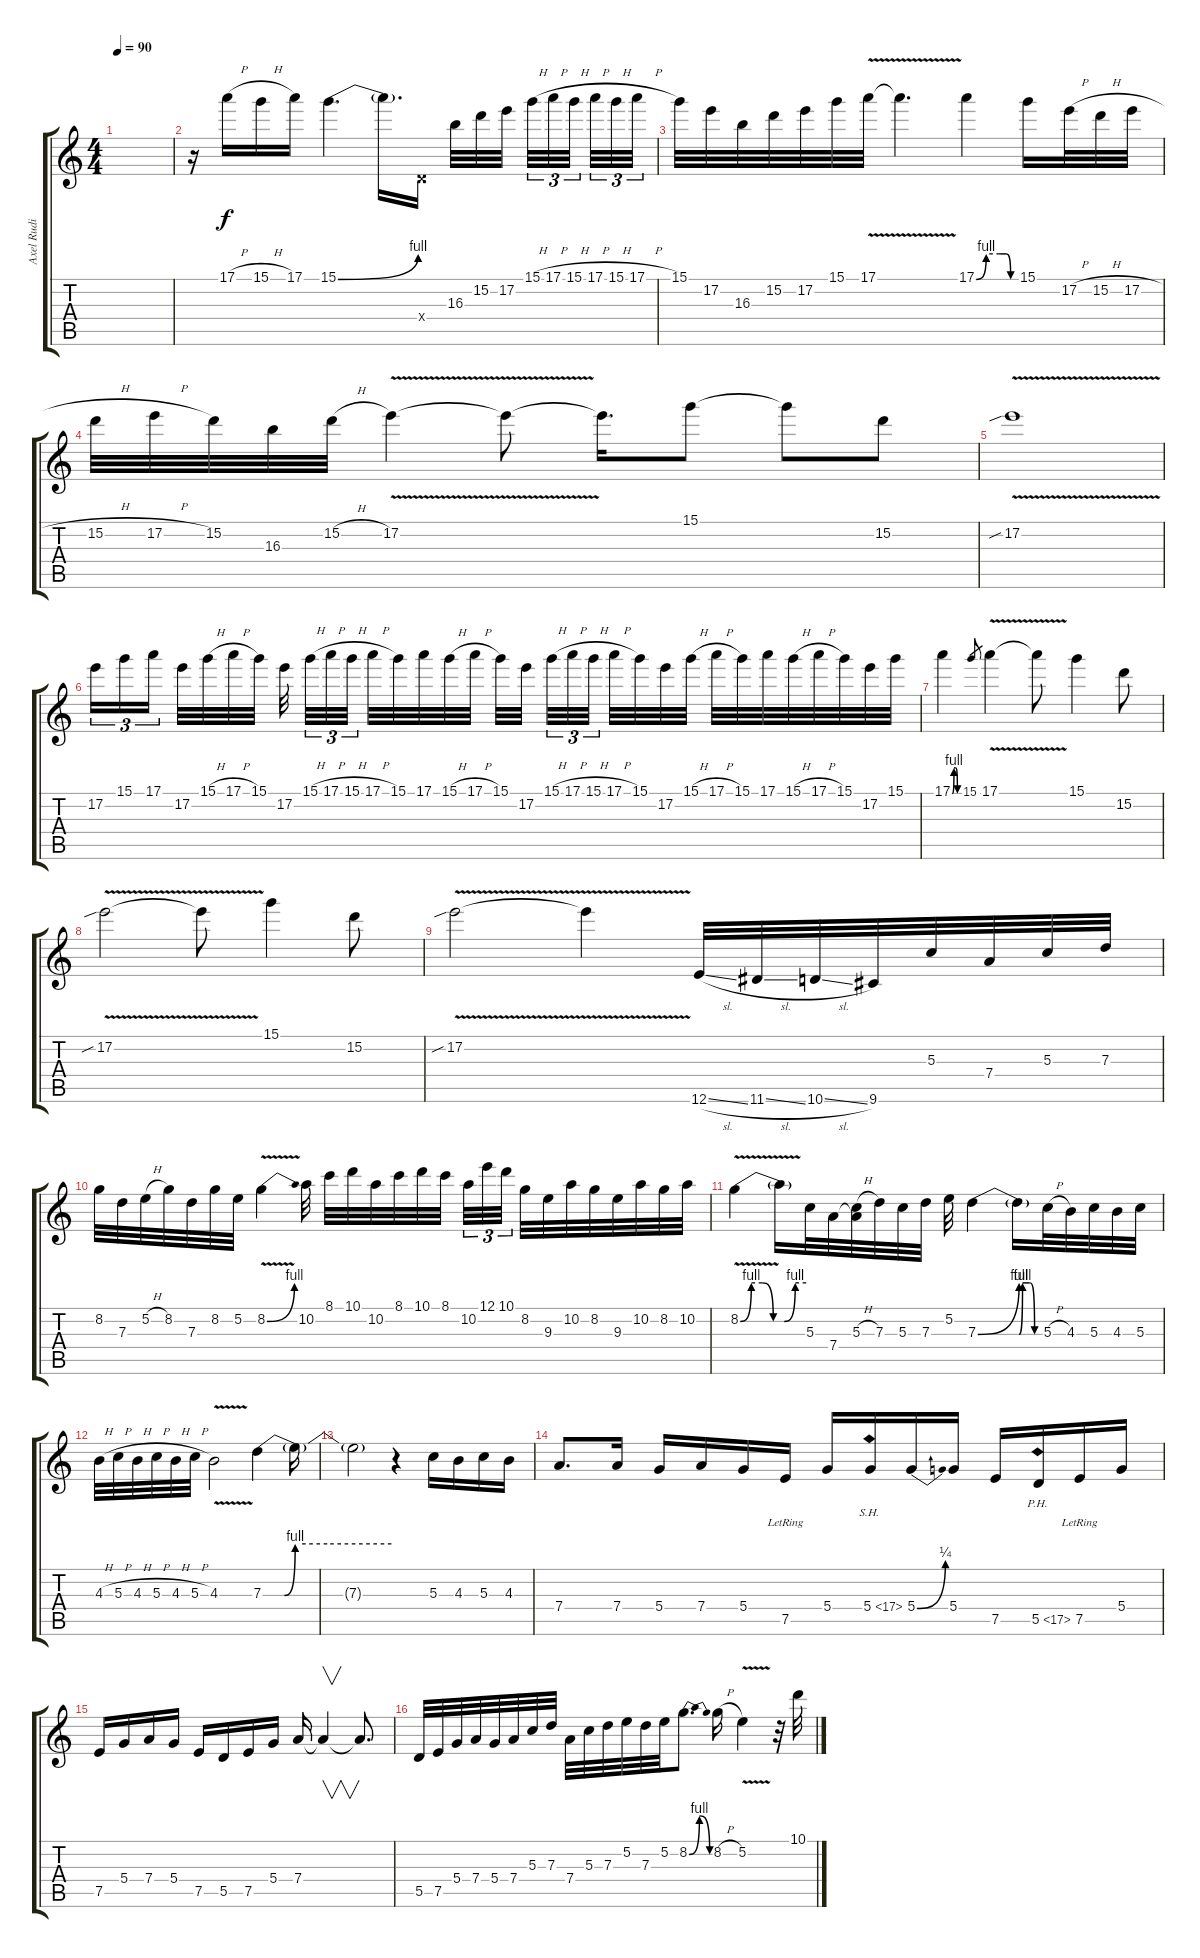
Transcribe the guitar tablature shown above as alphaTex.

\track ("Axel Rudi Pell" "Axel Rudi ") {instrument distortionguitar}
\staff {score tabs}
\tuning (E4 B3 G3 D3 A2 E2) {hide}
\ts (4 4)
\tempo 90
\clef g2
\ks c
|
r.16 17.1{h}.16 15.1{h}.16 17.1.16 15.1{be (bend 0 0 60 4)}.4{d} 15.1{t}.16{d} 0.4{x}.16 16.3.32 15.2.32 17.2.32{beam splitsecondary} 15.1{h}.32{tu (3 2)} 17.1{h}.32{tu (3 2)} 15.1{h}.32{tu (3 2) beam splitsecondary} 17.1{h}.32{tu (3 2)} 15.1{h}.32{tu (3 2)} 17.1{h}.32{tu (3 2)} |
15.1.32 17.2.32 16.3.32 15.2.32 17.2.32 15.1.32 17.1{v}.32 17.1{t}.4{d} 17.1{be (custom 0 0 15 4 36 4 45 4 52 0 60 0)}.4 15.1.16 17.2{h}.32 15.2{h}.32 17.2{h}.32 |
15.2{h}.32 17.2{h}.32 15.2.32 16.3.32 15.2{h}.32 17.2{v}.4 17.2{t}.8 17.2{t}.16{d} 15.1.8 15.1{t}.8 15.2.8 |
17.2{v sib}.1 |
17.2.16{tu (3 2)} 15.1.16{tu (3 2)} 17.1.16{tu (3 2) beam splitsecondary} 17.2.32 15.1{h}.32 17.1{h}.32 15.1.32 17.2.32{beam splitsecondary} 15.1{h}.32{tu (3 2)} 17.1{h}.32{tu (3 2)} 15.1{h}.32{tu (3 2) beam splitsecondary} 17.1{h}.32 15.1.32 17.1.32 15.1{h}.32 17.1{h}.32 15.1.32 17.2.32{beam splitsecondary} 15.1{h}.32{tu (3 2)} 17.1{h}.32{tu (3 2)} 15.1{h}.32{tu (3 2) beam splitsecondary} 17.1{h}.32 15.1.32 17.2.32 15.1{h}.32 17.1{h}.32 15.1.32 17.1.32 15.1{h}.32 17.1{h}.32 15.1.32 17.2.32 15.1.32 |
17.1{be (custom 0 0 15 4 30 4 45 0 60 0)}.4 15.1.8{gr} 17.1{v}.4 17.1{t}.8 15.1.4 15.2.8 |
17.2{v sib}.2 17.2{t}.8 15.1.4 15.2.8 |
17.2{v sib}.2 17.2{t}.4 12.6{sl}.32 11.6{sl}.32 10.6{sl}.32 9.6.32 5.3.32 7.4.32 5.3.32 7.3.32 |
8.2.32 7.3.32 5.2{h}.32 8.2.32 7.3.32 8.2.32 5.2.32 8.2{be (bend 0 0 60 4) v}.4 10.2.32 8.1.32 10.1.32 10.2.32 8.1.32 10.1.32 8.1.32{beam splitsecondary} 10.2.32{tu (3 2)} 12.1.32{tu (3 2)} 10.1.32{tu (3 2)} 8.2.32 9.3.32 10.2.32 8.2.32 9.3.32 10.2.32 8.2.32 10.2.32 |
8.2{be (custom 0 0 10 4 20 4 30 0 40 0 50 4 60 4) v}.4 8.2{t}.16 5.3.32 7.4.32 (5.3{h} 7.4{t}).32 7.3.32 5.3.32 7.3.32 5.2.32 7.3{be (bend 0 0 60 4)}.4 7.3{be (custom 0 0 10 4 30 4 32 4 45 0 60 0) t}.16 5.3{h}.32 4.3.32 5.3.32 4.3.32 5.3.32 |
4.3{h}.32 5.3{h}.32 4.3{h}.32 5.3{h}.32 4.3{h}.32 5.3{h}.32 4.3{v}.2 7.3{be (custom 0 0 10 0 15 4 30 4 60 4)}.4 7.3{t}.16 |
7.3{t}.2 r.4 5.3.16 4.3.16 5.3.16 4.3.16 |
7.4.8{d} 7.4.16 5.4.16 7.4.16 5.4.16 7.5{lr}.16 5.4.16 5.4{sh 12}.16 5.4{be (bend 0 0 60 1)}.16 5.4.16 7.5.16 5.5{ph 12}.16 7.5{lr}.16 5.4.16 |
7.5.16 5.4.16 7.4.16 5.4.16 7.5.16 5.5.16 7.5.16 5.4.16 7.4.16 7.4{t}.4{v} 7.4{t}.8{d} |
5.5.32 7.5.32 5.4.32 7.4.32 5.4.32 7.4.32 5.3.32 7.3.32 7.4.32 5.3.32 7.3.32 5.2.32 7.3.32 5.2.32 8.2{be (bendrelease 0 0 15 4 45 4 60 0)}.8{d} 8.2{h}.16 5.2{v}.4 r.32 10.1{sl}.32
